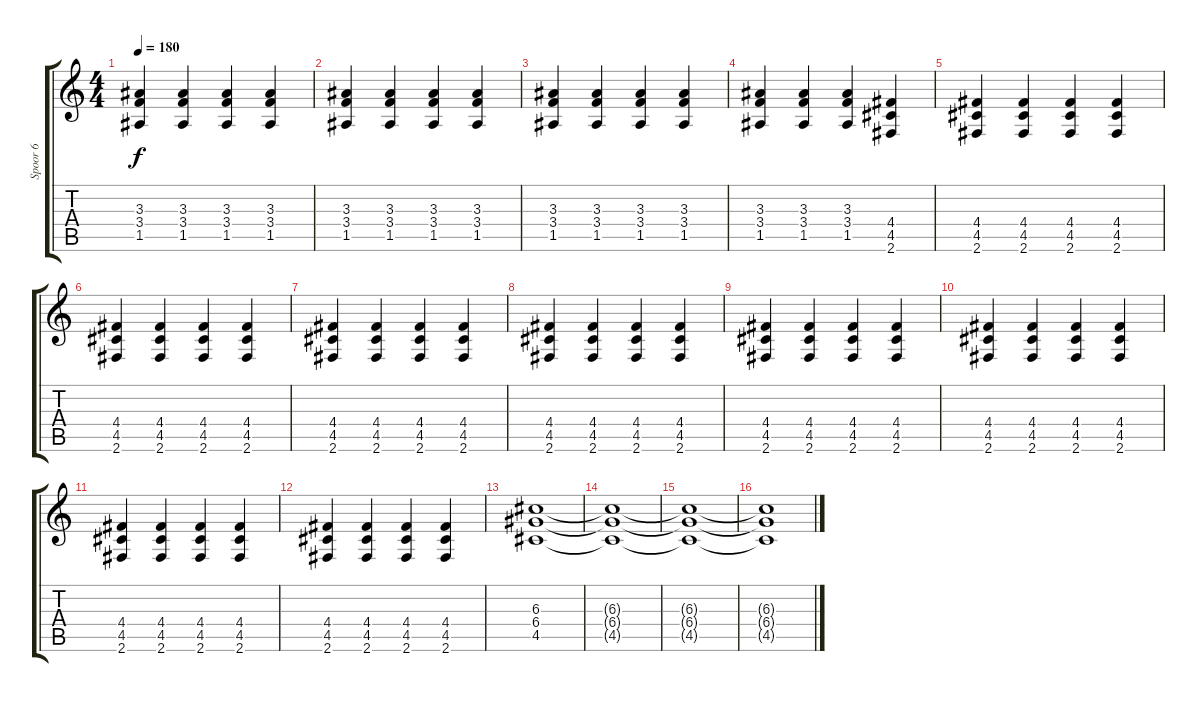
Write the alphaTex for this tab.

\track ("Spoor 6" "Spoor 6") {instrument acousticguitarsteel}
\staff {score tabs}
\tuning (E4 B3 G3 D3 A2 E2) {hide}
\ts (4 4)
\tempo 180
\clef g2
\ks c
(3.3 3.4 1.5).4{dy f} (3.3 3.4 1.5).4 (3.3 3.4 1.5).4 (3.3 3.4 1.5).4 |
(3.3 3.4 1.5).4 (3.3 3.4 1.5).4 (3.3 3.4 1.5).4 (3.3 3.4 1.5).4 |
(3.3 3.4 1.5).4 (3.3 3.4 1.5).4 (3.3 3.4 1.5).4 (3.3 3.4 1.5).4 |
(3.3 3.4 1.5).4 (3.3 3.4 1.5).4 (3.3 3.4 1.5).4 (4.4 4.5 2.6).4 |
(4.4 4.5 2.6).4 (4.4 4.5 2.6).4 (4.4 4.5 2.6).4 (4.4 4.5 2.6).4 |
(4.4 4.5 2.6).4 (4.4 4.5 2.6).4 (4.4 4.5 2.6).4 (4.4 4.5 2.6).4 |
(4.4 4.5 2.6).4 (4.4 4.5 2.6).4 (4.4 4.5 2.6).4 (4.4 4.5 2.6).4 |
(4.4 4.5 2.6).4 (4.4 4.5 2.6).4 (4.4 4.5 2.6).4 (4.4 4.5 2.6).4 |
(4.4 4.5 2.6).4 (4.4 4.5 2.6).4 (4.4 4.5 2.6).4 (4.4 4.5 2.6).4 |
(4.4 4.5 2.6).4 (4.4 4.5 2.6).4 (4.4 4.5 2.6).4 (4.4 4.5 2.6).4 |
(4.4 4.5 2.6).4 (4.4 4.5 2.6).4 (4.4 4.5 2.6).4 (4.4 4.5 2.6).4 |
(4.4 4.5 2.6).4 (4.4 4.5 2.6).4 (4.4 4.5 2.6).4 (4.4 4.5 2.6).4 |
(6.3 6.4 4.5).1 |
(6.3{t} 6.4{t} 4.5{t}).1 |
(6.3{t} 6.4{t} 4.5{t}).1 |
(6.3{t} 6.4{t} 4.5{t}).1
